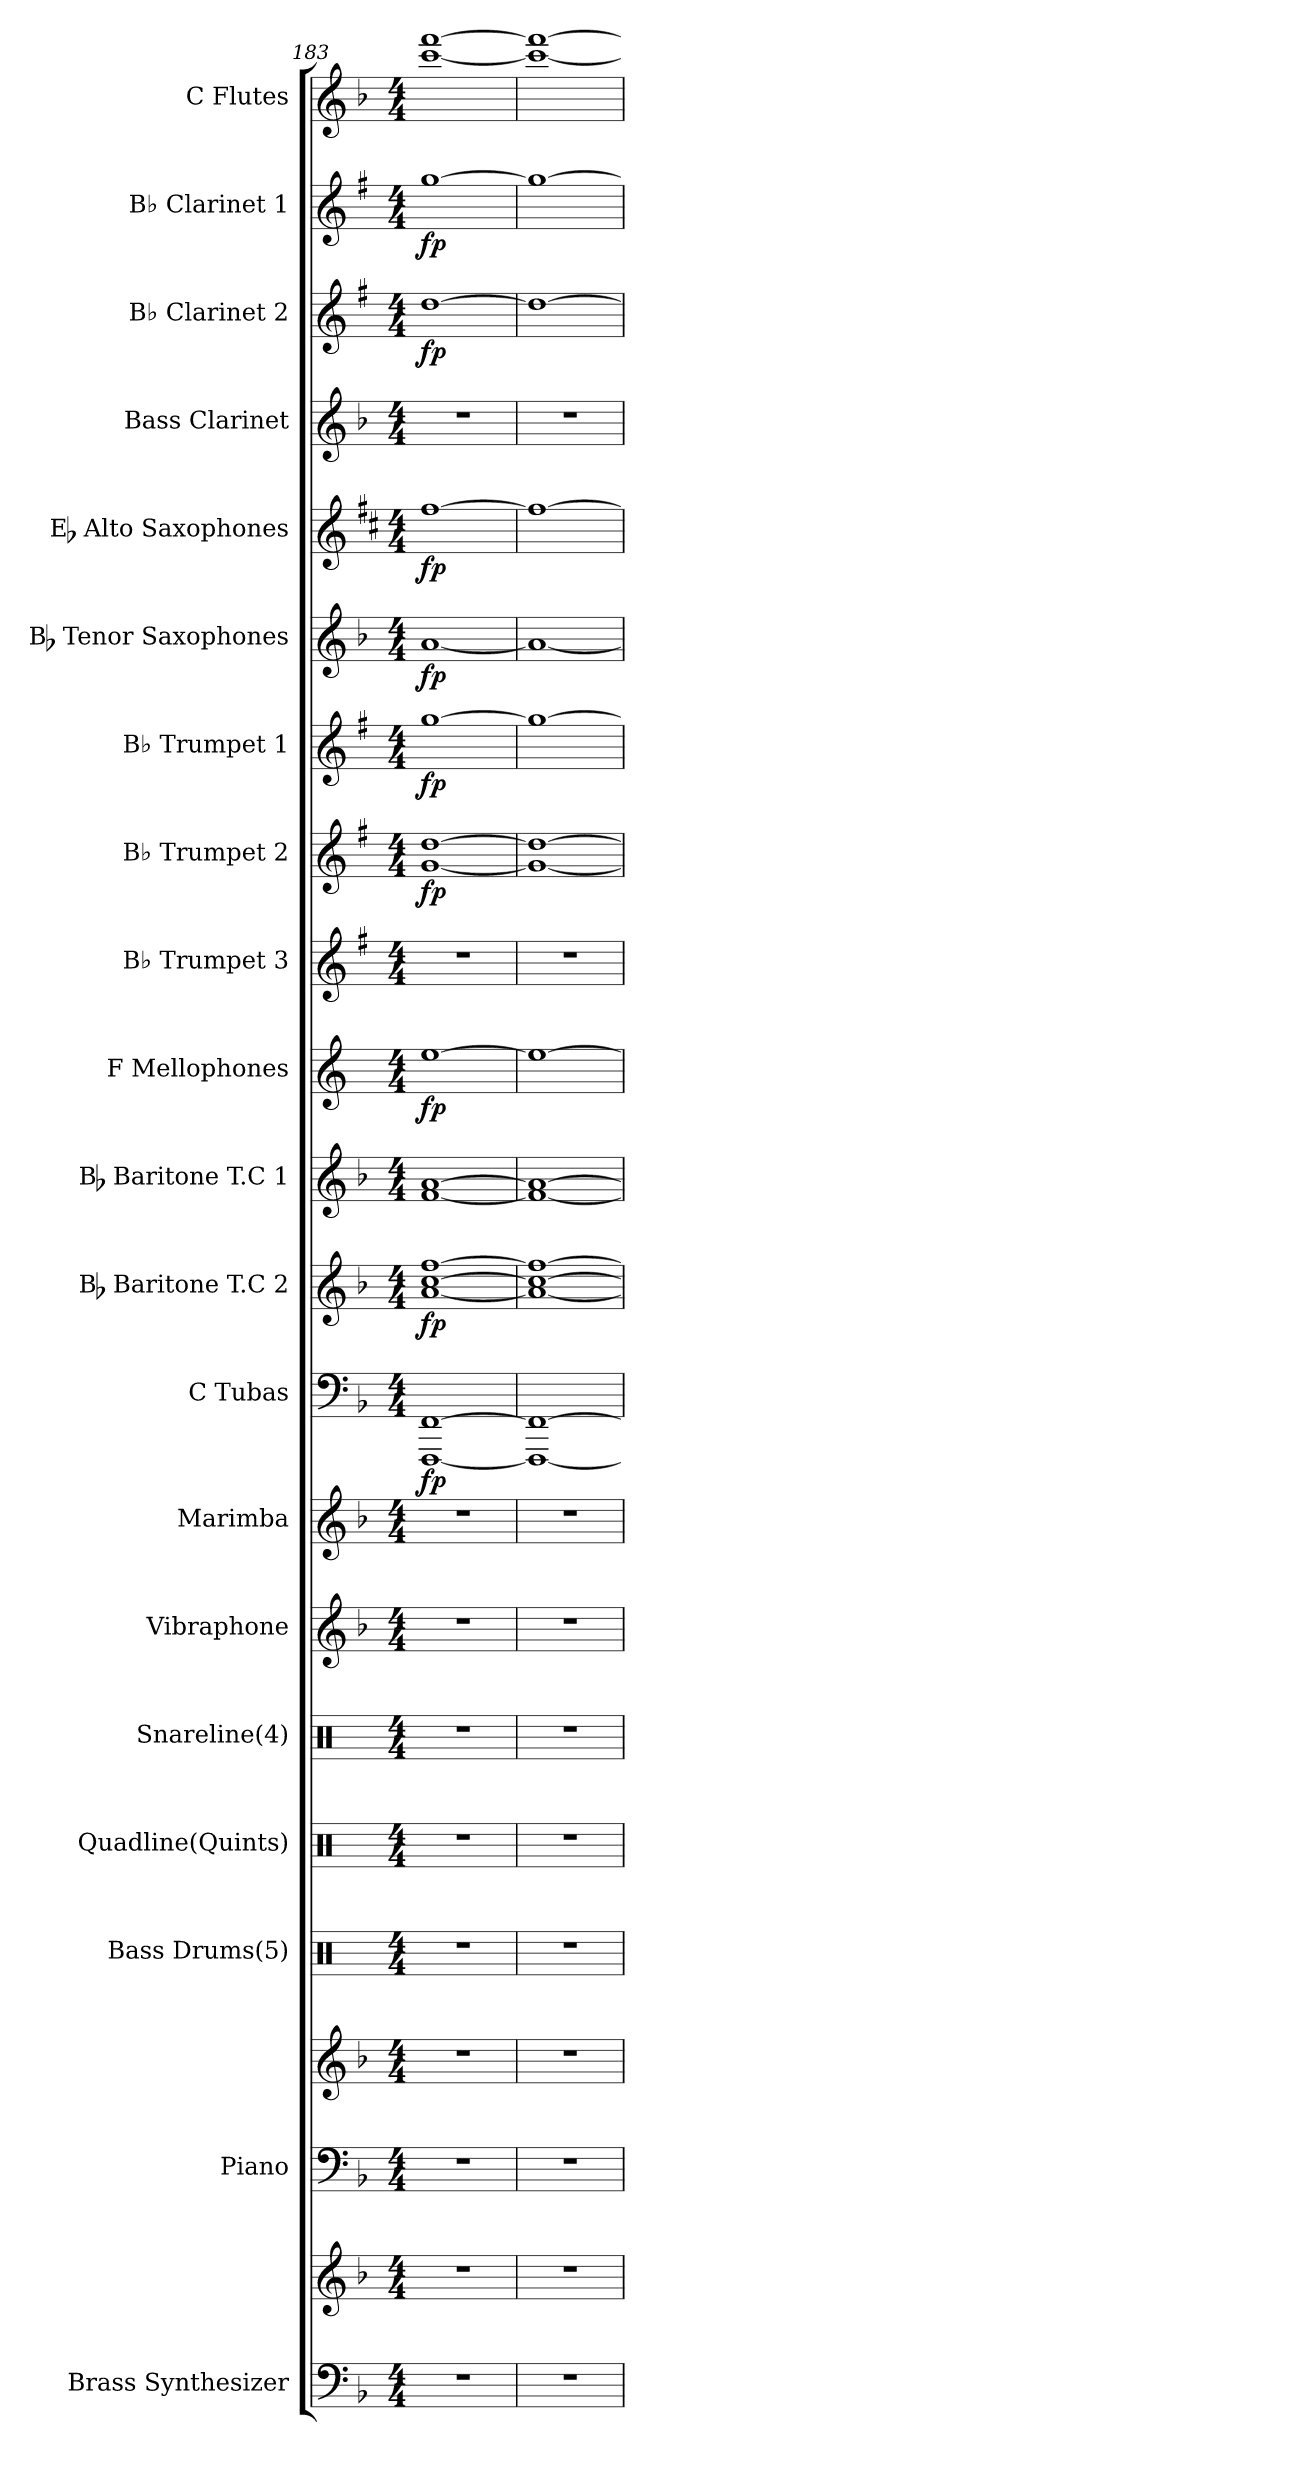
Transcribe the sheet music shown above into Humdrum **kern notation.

**kern	**kern	**kern	**kern	**kern	**kern	**kern	**kern	**kern	**kern	**dynam	**kern	**dynam	**kern	**dynam	**kern	**dynam	**kern	**kern	**dynam	**kern	**dynam	**kern	**dynam	**kern	**dynam	**kern	**kern	**dynam	**kern	**dynam	**kern	**dynam
*part20	*part20	*part19	*part19	*part18	*part17	*part16	*part15	*part14	*part13	*part13	*part12	*part12	*part11	*part11	*part10	*part10	*part9	*part8	*part8	*part7	*part7	*part6	*part6	*part5	*part5	*part4	*part3	*part3	*part2	*part2	*part1	*part1
*staff22	*staff21	*staff20	*staff19	*staff18	*staff17	*staff16	*staff15	*staff14	*staff13	*staff13	*staff12	*staff12	*staff11	*staff11	*staff10	*staff10	*staff9	*staff8	*staff8	*staff7	*staff7	*staff6	*staff6	*staff5	*staff5	*staff4	*staff3	*staff3	*staff2	*staff2	*staff1	*staff1
*I"Brass Synthesizer	*	*I"Piano	*	*I"Bass Drums(5)	*I"Quadline(Quints)	*I"Snareline(4)	*I"Vibraphone	*I"Marimba	*I"C Tubas	*	*I"Bb Baritone T.C 2	*	*I"Bb Baritone T.C 1	*	*I"F Mellophones	*	*I"B♭ Trumpet 3	*I"B♭ Trumpet 2	*	*I"B♭ Trumpet 1	*	*I"Bb Tenor Saxophones	*	*I"Eb Alto Saxophones	*	*I"Bass Clarinet	*I"B♭ Clarinet 2	*	*I"B♭ Clarinet 1	*	*I"C Flutes	*
*I'Synth.	*	*I'Pno.	*	*I'BD	*	*	*	*I'Marimba	*I'Tubas	*	*I'Baritone T.C 2	*	*I'Baritone T.C 1	*	*I'Mello	*	*I'B♭ Tpt. 3	*I'B♭ Tpt. 2	*	*I'B♭ Tpt. 1	*	*I'Tenor Saxes	*	*I'Alto Saxes	*	*I'B. Cl.	*I'B♭ Cl. 2	*	*I'B♭ Cl. 1	*	*I'Flutes	*
*clefF4	*clefG2	*clefF4	*clefG2	*clefX	*clefX	*clefX	*clefG2	*clefG2	*clefF4	*	*clefG2	*	*clefG2	*	*clefG2	*	*clefG2	*clefG2	*	*clefG2	*	*clefG2	*	*clefG2	*	*clefG2	*clefG2	*	*clefG2	*	*clefG2	*
*	*	*	*	*	*	*	*	*	*	*	*ITrd8c14	*	*ITrd8c14	*	*ITrd4c7	*	*ITrd1c2	*ITrd1c2	*	*ITrd1c2	*	*ITrd8c14	*	*ITrd5c9	*	*ITrd8c14	*ITrd1c2	*	*ITrd1c2	*	*	*
*k[b-]	*k[b-]	*k[b-]	*k[b-]	*k[]	*k[]	*k[]	*k[b-]	*k[b-]	*k[b-]	*	*k[b-]	*	*k[b-]	*	*k[b-]	*	*k[b-]	*k[b-]	*	*k[b-]	*	*k[b-]	*	*k[b-]	*	*k[b-]	*k[b-]	*	*k[b-]	*	*k[b-]	*
*M4/4	*M4/4	*M4/4	*M4/4	*M4/4	*M4/4	*M4/4	*M4/4	*M4/4	*M4/4	*	*M4/4	*	*M4/4	*	*M4/4	*	*M4/4	*M4/4	*	*M4/4	*	*M4/4	*	*M4/4	*	*M4/4	*M4/4	*	*M4/4	*	*M4/4	*
=183	=183	=183	=183	=183	=183	=183	=183	=183	=183	=183	=183	=183	=183	=183	=183	=183	=183	=183	=183	=183	=183	=183	=183	=183	=183	=183	=183	=183	=183	=183	=183	=183
!	!	!	!	!	!	!	!	!	!	!LO:DY:b	!	!LO:DY:b	!	!LO:DY:b	!	!	!	!	!	!	!	!	!	!	!	!	!	!	!	!	!	!
!	!	!	!	!	!	!	!	!	!	!	!	!	!	!LO:DY:n=1:b	!	!LO:DY:b	!	!	!LO:DY:b	!	!LO:DY:b	!	!LO:DY:b	!	!LO:DY:b	!	!	!LO:DY:b	!	!LO:DY:b	!	!LO:DY:b
!	!	!	!	!	!	!	!	!	!	!	!	!	!	!	!	!	!	!	!	!	!	!	!	!	!	!	!	!	!	!	!	!LO:DY:n=1:b
1r	1r	1r	1r	1r	1r	1r	1r	1r	[1FFF [1FF	fp	[1A [1c [1f	fp	[1F [1A	fp fp	[1a	fp	1r	[1f [1cc	fp	[1ff	fp	[1A	fp	[1a	fp	1r	[1cc	fp	[1ff	fp	[1ccc [1fff	fp fp
=184	=184	=184	=184	=184	=184	=184	=184	=184	=184	=184	=184	=184	=184	=184	=184	=184	=184	=184	=184	=184	=184	=184	=184	=184	=184	=184	=184	=184	=184	=184	=184	=184
1r	1r	1r	1r	1r	1r	1r	1r	1r	1FFF_ 1FF_	.	1A_ 1c_ 1f_	.	1F_ 1A_	.	1a_	.	1r	1f_ 1cc_	.	1ff_	.	1A_	.	1a_	.	1r	1cc_	.	1ff_	.	1ccc_ 1fff_	.
=	=	=	=	=	=	=	=	=	=	=	=	=	=	=	=	=	=	=	=	=	=	=	=	=	=	=	=	=	=	=	=	=
*-	*-	*-	*-	*-	*-	*-	*-	*-	*-	*-	*-	*-	*-	*-	*-	*-	*-	*-	*-	*-	*-	*-	*-	*-	*-	*-	*-	*-	*-	*-	*-	*-
